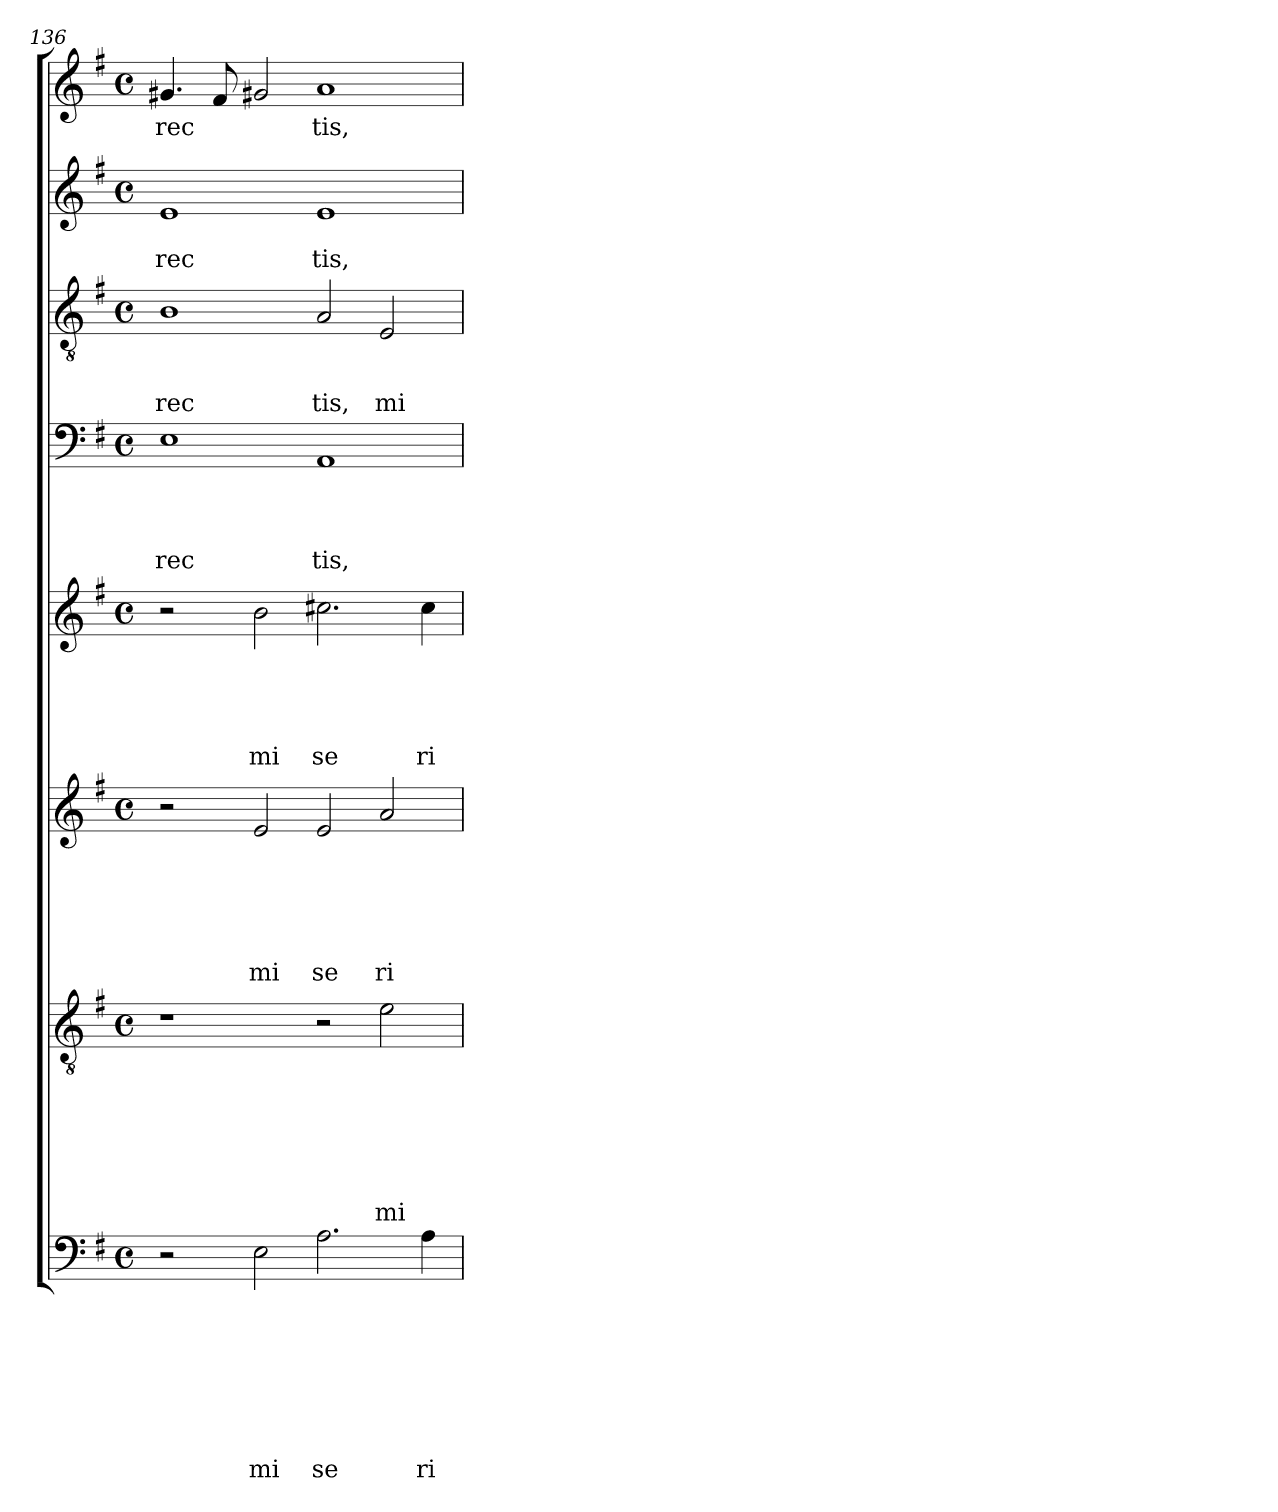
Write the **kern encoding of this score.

**kern	**text	**text	**text	**text	**text	**text	**text	**text	**kern	**text	**text	**text	**text	**text	**text	**text	**kern	**text	**text	**text	**text	**text	**text	**kern	**text	**text	**text	**text	**text	**kern	**text	**text	**text	**text	**kern	**text	**text	**text	**kern	**text	**text	**kern	**text
*part8	*part8	*part8	*part8	*part8	*part8	*part8	*part8	*part8	*part7	*part7	*part7	*part7	*part7	*part7	*part7	*part7	*part6	*part6	*part6	*part6	*part6	*part6	*part6	*part5	*part5	*part5	*part5	*part5	*part5	*part4	*part4	*part4	*part4	*part4	*part3	*part3	*part3	*part3	*part2	*part2	*part2	*part1	*part1
*staff8	*staff8	*staff8	*staff8	*staff8	*staff8	*staff8	*staff8	*staff8	*staff7	*staff7	*staff7	*staff7	*staff7	*staff7	*staff7	*staff7	*staff6	*staff6	*staff6	*staff6	*staff6	*staff6	*staff6	*staff5	*staff5	*staff5	*staff5	*staff5	*staff5	*staff4	*staff4	*staff4	*staff4	*staff4	*staff3	*staff3	*staff3	*staff3	*staff2	*staff2	*staff2	*staff1	*staff1
*clefF4	*	*	*	*	*	*	*	*	*clefGv2	*	*	*	*	*	*	*	*clefG2	*	*	*	*	*	*	*clefG2	*	*	*	*	*	*clefF4	*	*	*	*	*clefGv2	*	*	*	*clefG2	*	*	*clefG2	*
*k[f#]	*	*	*	*	*	*	*	*	*k[f#]	*	*	*	*	*	*	*	*k[f#]	*	*	*	*	*	*	*k[f#]	*	*	*	*	*	*k[f#]	*	*	*	*	*k[f#]	*	*	*	*k[f#]	*	*	*k[f#]	*
*G:	*	*	*	*	*	*	*	*	*G:	*	*	*	*	*	*	*	*G:	*	*	*	*	*	*	*G:	*	*	*	*	*	*G:	*	*	*	*	*G:	*	*	*	*G:	*	*	*G:	*
*M4/4	*	*	*	*	*	*	*	*	*M4/4	*	*	*	*	*	*	*	*M4/4	*	*	*	*	*	*	*M4/4	*	*	*	*	*	*M4/4	*	*	*	*	*M4/4	*	*	*	*M4/4	*	*	*M4/4	*
*met(c)	*	*	*	*	*	*	*	*	*met(c)	*	*	*	*	*	*	*	*met(c)	*	*	*	*	*	*	*met(c)	*	*	*	*	*	*met(c)	*	*	*	*	*met(c)	*	*	*	*met(c)	*	*	*met(c)	*
=136	=136	=136	=136	=136	=136	=136	=136	=136	=136	=136	=136	=136	=136	=136	=136	=136	=136	=136	=136	=136	=136	=136	=136	=136	=136	=136	=136	=136	=136	=136	=136	=136	=136	=136	=136	=136	=136	=136	=136	=136	=136	=136	=136
!	!	!	!	!	!	!	!	!	!	!	!	!	!	!	!	!	!	!	!	!	!	!	!	!	!	!	!	!	!	!	!	!	!	!LO:LY:b	!	!	!	!LO:LY:b	!	!	!LO:LY:b	!	!LO:LY:b
2r	.	.	.	.	.	.	.	.	1r	.	.	.	.	.	.	.	2r	.	.	.	.	.	.	2r	.	.	.	.	.	1E	.	.	.	rec	1B	.	.	rec	1e	.	rec	4.g#X/	rec
.	.	.	.	.	.	.	.	.	.	.	.	.	.	.	.	.	.	.	.	.	.	.	.	.	.	.	.	.	.	.	.	.	.	.	.	.	.	.	.	.	.	8f#/	.
!	!	!	!	!	!	!	!	!LO:LY:b	!	!	!	!	!	!	!	!	!	!	!	!	!	!	!LO:LY:b	!	!	!	!	!	!LO:LY:b	!	!	!	!	!	!	!	!	!	!	!	!	!	!
2E\	.	.	.	.	.	.	.	mi	.	.	.	.	.	.	.	.	2e/	.	.	.	.	.	mi	2b\	.	.	.	.	mi	.	.	.	.	.	.	.	.	.	.	.	.	2g#X/	.
!	!	!	!	!	!	!	!	!LO:LY:b	!	!	!	!	!	!	!	!	!	!	!	!	!	!	!LO:LY:b	!	!	!	!	!	!LO:LY:b	!	!	!	!	!LO:LY:b	!	!	!	!LO:LY:b	!	!	!LO:LY:b	!	!LO:LY:b
2.A\	.	.	.	.	.	.	.	se	2r	.	.	.	.	.	.	.	2e/	.	.	.	.	.	se	2.cc#X\	.	.	.	.	se	1AA	.	.	.	tis,	2A/	.	.	tis,	1e	.	tis,	1a	tis,
!	!	!	!	!	!	!	!	!	!	!	!	!	!	!	!	!LO:LY:b	!	!	!	!	!	!	!LO:LY:b	!	!	!	!	!	!	!	!	!	!	!	!	!	!	!LO:LY:b	!	!	!	!	!
.	.	.	.	.	.	.	.	.	2e\	.	.	.	.	.	.	mi	2a/	.	.	.	.	.	ri	.	.	.	.	.	.	.	.	.	.	.	2E/	.	.	mi	.	.	.	.	.
!	!	!	!	!	!	!	!	!LO:LY:b	!	!	!	!	!	!	!	!	!	!	!	!	!	!	!	!	!	!	!	!	!LO:LY:b	!	!	!	!	!	!	!	!	!	!	!	!	!	!
4A\	.	.	.	.	.	.	.	ri	.	.	.	.	.	.	.	.	.	.	.	.	.	.	.	4cc#\	.	.	.	.	ri	.	.	.	.	.	.	.	.	.	.	.	.	.	.
=	=	=	=	=	=	=	=	=	=	=	=	=	=	=	=	=	=	=	=	=	=	=	=	=	=	=	=	=	=	=	=	=	=	=	=	=	=	=	=	=	=	=	=
*-	*-	*-	*-	*-	*-	*-	*-	*-	*-	*-	*-	*-	*-	*-	*-	*-	*-	*-	*-	*-	*-	*-	*-	*-	*-	*-	*-	*-	*-	*-	*-	*-	*-	*-	*-	*-	*-	*-	*-	*-	*-	*-	*-
